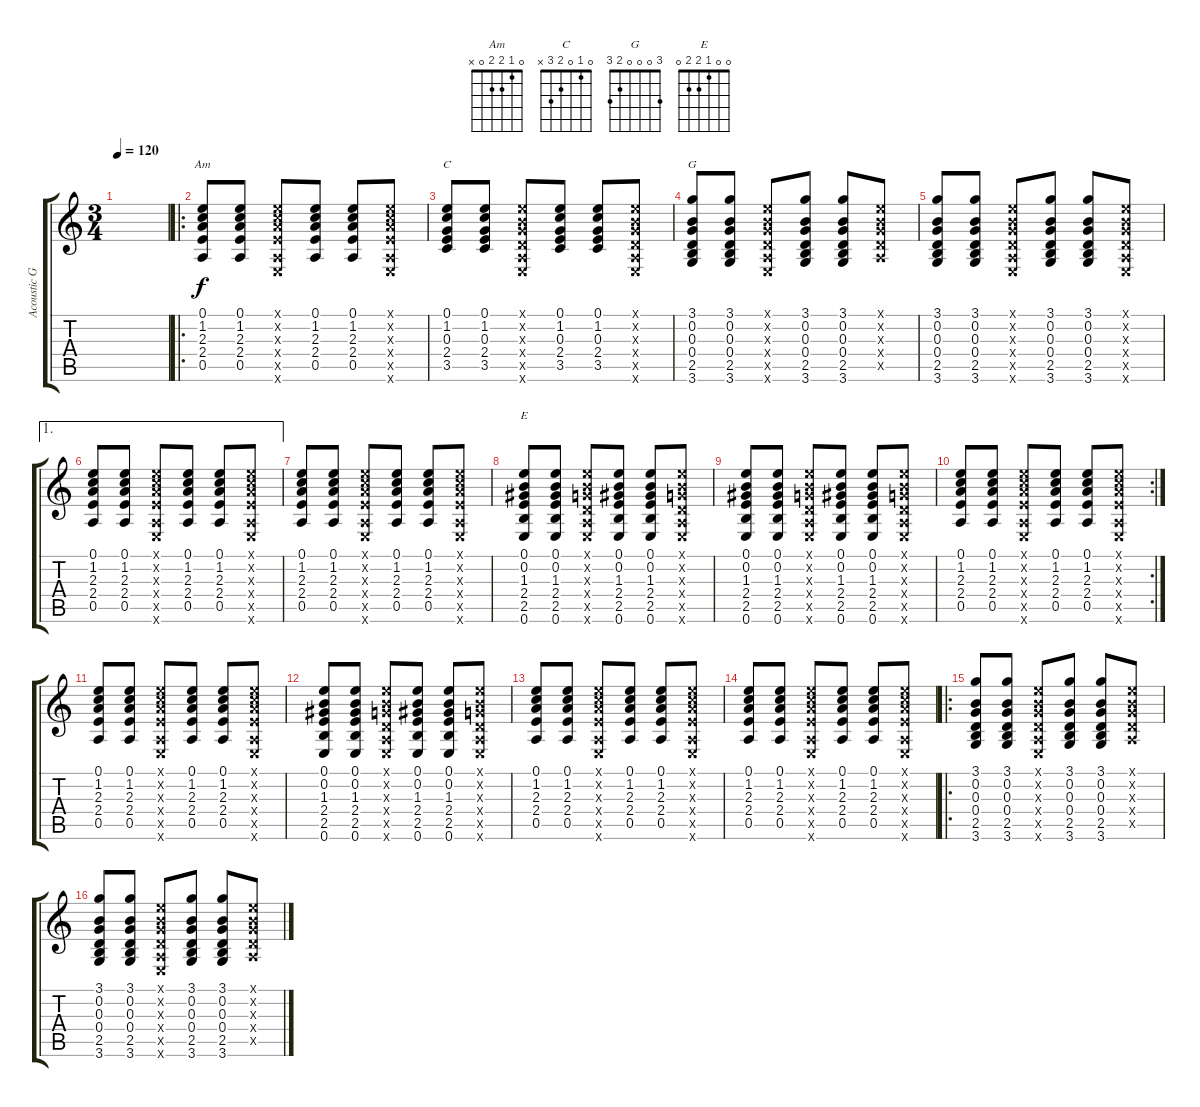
\track ("Acoustic Guitar" "Acoustic G") {instrument acousticguitarnylon}
\staff {score tabs}
\tuning (E4 B3 G3 D3 A2 E2) {hide}
\chord ("Am" 0 1 2 2 0 x)
\chord ("C" 0 1 0 2 3 x)
\chord ("G" 3 0 0 0 2 3)
\chord ("E" 0 0 1 2 2 0)
\ts (3 4)
\tempo 120
\clef g2
\ks c
|
\ro
(0.1 1.2 2.3 2.4 0.5).8{ch "Am"} (0.1 1.2 2.3 2.4 0.5).8 (0.1{x} 1.2{x} 2.3{x} 2.4{x} 0.5{x} 0.6{x}).8 (0.1 1.2 2.3 2.4 0.5).8 (0.1 1.2 2.3 2.4 0.5).8 (0.1{x} 1.2{x} 2.3{x} 2.4{x} 0.5{x} 0.6{x}).8 |
(0.1 1.2 0.3 2.4 3.5).8{ch "C"} (0.1 1.2 0.3 2.4 3.5).8 (0.1{x} 0.2{x} 0.3{x} 0.4{x} 0.5{x} 0.6{x}).8 (0.1 1.2 0.3 2.4 3.5).8 (0.1 1.2 0.3 2.4 3.5).8 (0.1{x} 0.2{x} 0.3{x} 0.4{x} 0.5{x} 0.6{x}).8 |
(3.1 0.2 0.3 0.4 2.5 3.6).8{ch "G"} (3.1 0.2 0.3 0.4 2.5 3.6).8 (0.1{x} 0.2{x} 0.3{x} 0.4{x} 0.5{x} 0.6{x}).8 (3.1 0.2 0.3 0.4 2.5 3.6).8 (3.1 0.2 0.3 0.4 2.5 3.6).8 (0.1{x} 0.2{x} 0.3{x} 0.4{x} 0.5{x}).8 |
(3.1 0.2 0.3 0.4 2.5 3.6).8 (3.1 0.2 0.3 0.4 2.5 3.6).8 (0.1{x} 0.2{x} 0.3{x} 0.4{x} 0.5{x} 0.6{x}).8 (3.1 0.2 0.3 0.4 2.5 3.6).8 (3.1 0.2 0.3 0.4 2.5 3.6).8 (0.1{x} 0.2{x} 0.3{x} 0.4{x} 0.5{x} 0.6{x}).8 |
\ae 1
(0.1 1.2 2.3 2.4 0.5).8 (0.1 1.2 2.3 2.4 0.5).8 (0.1{x} 1.2{x} 2.3{x} 2.4{x} 0.5{x} 0.6{x}).8 (0.1 1.2 2.3 2.4 0.5).8 (0.1 1.2 2.3 2.4 0.5).8 (0.1{x} 1.2{x} 2.3{x} 2.4{x} 0.5{x} 0.6{x}).8 |
(0.1 1.2 2.3 2.4 0.5).8 (0.1 1.2 2.3 2.4 0.5).8 (0.1{x} 1.2{x} 2.3{x} 2.4{x} 0.5{x} 0.6{x}).8 (0.1 1.2 2.3 2.4 0.5).8 (0.1 1.2 2.3 2.4 0.5).8 (0.1{x} 1.2{x} 2.3{x} 2.4{x} 0.5{x} 0.6{x}).8 |
(0.1 0.2 1.3 2.4 2.5 0.6).8{ch "E"} (0.1 0.2 1.3 2.4 2.5 0.6).8 (0.1{x} 0.2{x} 0.3{x} 0.4{x} 0.5{x} 0.6{x}).8 (0.1 0.2 1.3 2.4 2.5 0.6).8 (0.1 0.2 1.3 2.4 2.5 0.6).8 (0.1{x} 0.2{x} 0.3{x} 0.4{x} 0.5{x} 0.6{x}).8 |
(0.1 0.2 1.3 2.4 2.5 0.6).8 (0.1 0.2 1.3 2.4 2.5 0.6).8 (0.1{x} 0.2{x} 0.3{x} 0.4{x} 0.5{x} 0.6{x}).8 (0.1 0.2 1.3 2.4 2.5 0.6).8 (0.1 0.2 1.3 2.4 2.5 0.6).8 (0.1{x} 0.2{x} 0.3{x} 0.4{x} 0.5{x} 0.6{x}).8 |
\rc 2
(0.1 1.2 2.3 2.4 0.5).8 (0.1 1.2 2.3 2.4 0.5).8 (0.1{x} 1.2{x} 2.3{x} 2.4{x} 0.5{x} 0.6{x}).8 (0.1 1.2 2.3 2.4 0.5).8 (0.1 1.2 2.3 2.4 0.5).8 (0.1{x} 1.2{x} 2.3{x} 2.4{x} 0.5{x} 0.6{x}).8 |
(0.1 1.2 2.3 2.4 0.5).8 (0.1 1.2 2.3 2.4 0.5).8 (0.1{x} 1.2{x} 2.3{x} 2.4{x} 0.5{x} 0.6{x}).8 (0.1 1.2 2.3 2.4 0.5).8 (0.1 1.2 2.3 2.4 0.5).8 (0.1{x} 1.2{x} 2.3{x} 2.4{x} 0.5{x} 0.6{x}).8 |
(0.1 0.2 1.3 2.4 2.5 0.6).8 (0.1 0.2 1.3 2.4 2.5 0.6).8 (0.1{x} 0.2{x} 0.3{x} 0.4{x} 0.5{x} 0.6{x}).8 (0.1 0.2 1.3 2.4 2.5 0.6).8 (0.1 0.2 1.3 2.4 2.5 0.6).8 (0.1{x} 0.2{x} 0.3{x} 0.4{x} 0.5{x} 0.6{x}).8 |
(0.1 1.2 2.3 2.4 0.5).8 (0.1 1.2 2.3 2.4 0.5).8 (0.1{x} 1.2{x} 2.3{x} 2.4{x} 0.5{x} 0.6{x}).8 (0.1 1.2 2.3 2.4 0.5).8 (0.1 1.2 2.3 2.4 0.5).8 (0.1{x} 1.2{x} 2.3{x} 2.4{x} 0.5{x} 0.6{x}).8 |
(0.1 1.2 2.3 2.4 0.5).8 (0.1 1.2 2.3 2.4 0.5).8 (0.1{x} 1.2{x} 2.3{x} 2.4{x} 0.5{x} 0.6{x}).8 (0.1 1.2 2.3 2.4 0.5).8 (0.1 1.2 2.3 2.4 0.5).8 (0.1{x} 1.2{x} 2.3{x} 2.4{x} 0.5{x} 0.6{x}).8 |
\ro
(3.1 0.2 0.3 0.4 2.5 3.6).8 (3.1 0.2 0.3 0.4 2.5 3.6).8 (0.1{x} 0.2{x} 0.3{x} 0.4{x} 0.5{x} 0.6{x}).8 (3.1 0.2 0.3 0.4 2.5 3.6).8 (3.1 0.2 0.3 0.4 2.5 3.6).8 (0.1{x} 0.2{x} 0.3{x} 0.4{x} 0.5{x}).8 |
(3.1 0.2 0.3 0.4 2.5 3.6).8 (3.1 0.2 0.3 0.4 2.5 3.6).8 (0.1{x} 0.2{x} 0.3{x} 0.4{x} 0.5{x} 0.6{x}).8 (3.1 0.2 0.3 0.4 2.5 3.6).8 (3.1 0.2 0.3 0.4 2.5 3.6).8 (0.1{x} 0.2{x} 0.3{x} 0.4{x} 0.5{x}).8
